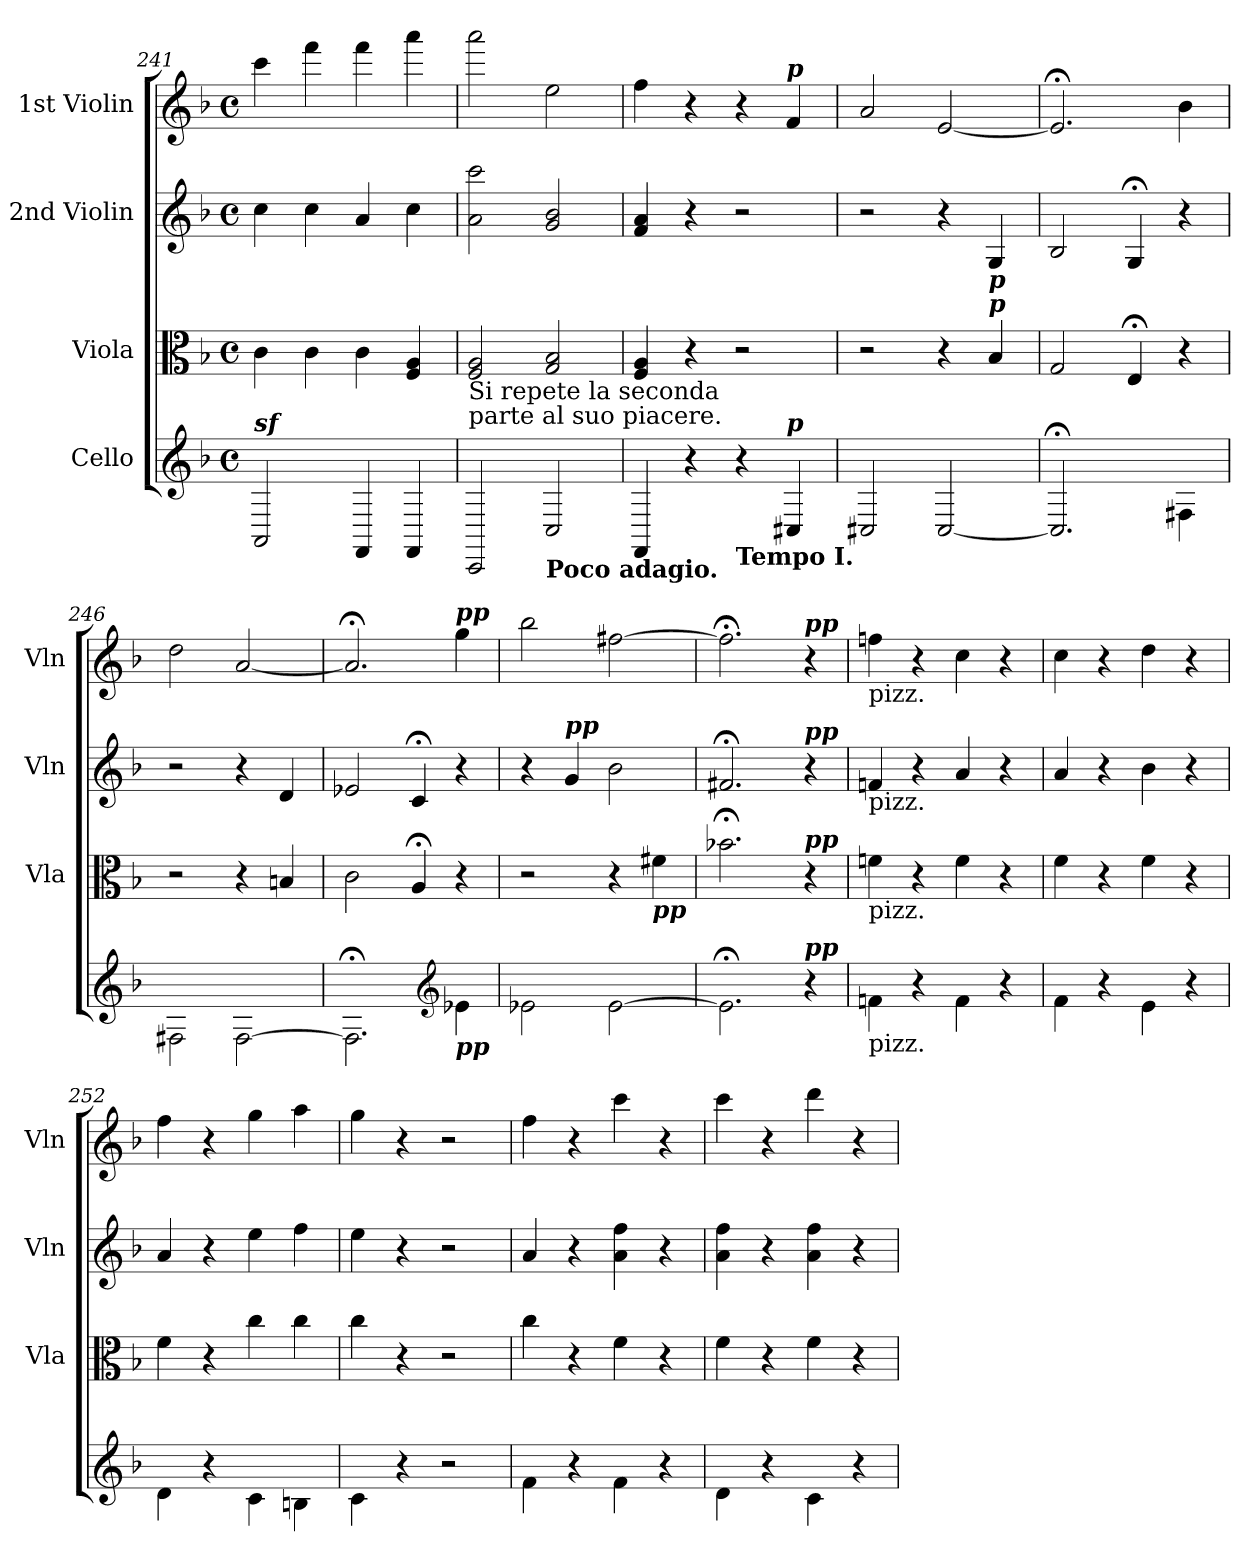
**kern	**kern	**kern	**kern
*part4	*part3	*part2	*part1
*staff4	*staff3	*staff2	*staff1
*I"Cello	*I"Viola	*I"2nd Violin	*I"1st Violin
*	*I'Vla	*I'Vln	*I'Vln
*clefG2	*clefC3	*clefG2	*clefG2
*k[b-]	*k[b-]	*k[b-]	*k[b-]
*F:	*F:	*F:	*F:
*M4/4	*M4/4	*M4/4	*M4/4
*met(c)	*met(c)	*met(c)	*met(c)
=241	=241	=241	=241
!LO:TX:a:Bi:t=sf	!	!	!
2AA/	4c\	4cc\	4ccc\
.	4c\	4cc\	4fff\
4FF/	4c\	4a/	4fff\
4FF/	4F/ 4A/	4cc\	4aaa\
=242	=242	=242	=242
!	!LO:TX:b:t=Si repete la seconda	!	!
!	!LO:TX:b:t=parte al suo piacere.	!	!
2CC/	2F/ 2A/	2a\ 2ccc\	2aaa\
!LO:TX:b:B:t=Poco adagio.	!	!	!
2C/	2G/ 2B-/	2g/ 2b-/	2ee\
=243	=243	=243	=243
4FF/	4F/ 4A/	4f/ 4a/	4ff\
4r	4r	4r	4r
!LO:TX:b:B:t=Tempo I.	!	!	!
4r	2r	2r	4r
!	!	!	!LO:TX:a:Bi:t=p
!LO:TX:a:Bi:t=p	!	!	!
4C#X/	.	.	4f/
=244	=244	=244	=244
2C#X/	2r	2r	2a/
[2C#/	4r	4r	[2e/
!	!LO:TX:a:Bi:t=p	!	!
!	!LO:TX:a:Bi:t=p	!	!
.	4B-/	4G/	.
=245	=245	=245	=245
2.C#;</]	2G/	2B-/	2.e;</]
.	4E;</	4G;</	.
4F#X\	4r	4r	4b-\
=246	=246	=246	=246
2F#X\	2r	2r	2dd\
[2F#\	4r	4r	[2a/
.	4Bn/	4d/	.
=247	=247	=247	=247
2.F#;<\]	2c\	2e-X/	2.a;</]
.	4A;</	4c;</	.
*clefG2	*	*	*
!	!	!	!LO:TX:a:Bi:t=pp
!LO:TX:b:Bi:t=pp	!	!	!
4e-X\	4r	4r	4gg\
=248	=248	=248	=248
2e-X\	2r	4r	2bb-\
!	!	!LO:TX:a:Bi:t=pp	!
.	.	4g/	.
[2e-\	4r	2b-\	[2ff#X\
!	!LO:TX:b:Bi:t=pp	!	!
.	4f#X\	.	.
=249	=249	=249	=249
2.e-;<\]	2.b-X;<\	2.f#X;</	2.ff#;<\]
!	!	!	!LO:TX:a:Bi:t=pp
!	!	!LO:TX:a:Bi:t=pp	!
!	!LO:TX:a:Bi:t=pp	!	!
!LO:TX:a:Bi:t=pp	!	!	!
4r	4r	4r	4r
=250	=250	=250	=250
!	!	!	!LO:TX:b:t=pizz.
!	!	!LO:TX:b:t=pizz.	!
!	!LO:TX:b:t=pizz.	!	!
!LO:TX:b:t=pizz.	!	!	!
4fn\	4fn\	4fn/	4ffn\
4r	4r	4r	4r
4f\	4f\	4a/	4cc\
4r	4r	4r	4r
=251	=251	=251	=251
4f\	4f\	4a/	4cc\
4r	4r	4r	4r
4e\	4f\	4b-\	4dd\
4r	4r	4r	4r
=252	=252	=252	=252
4d\	4f\	4a/	4ff\
4r	4r	4r	4r
4c\	4cc\	4ee\	4gg\
4Bn\	4cc\	4ff\	4aa\
=253	=253	=253	=253
4c\	4cc\	4ee\	4gg\
4r	4r	4r	4r
2r	2r	2r	2r
=254	=254	=254	=254
4f\	4cc\	4a/	4ff\
4r	4r	4r	4r
4f\	4f\	4a\ 4ff\	4ccc\
4r	4r	4r	4r
=255	=255	=255	=255
4d\	4f\	4a\ 4ff\	4ccc\
4r	4r	4r	4r
4c\	4f\	4a\ 4ff\	4ddd\
4r	4r	4r	4r
=	=	=	=
*-	*-	*-	*-
